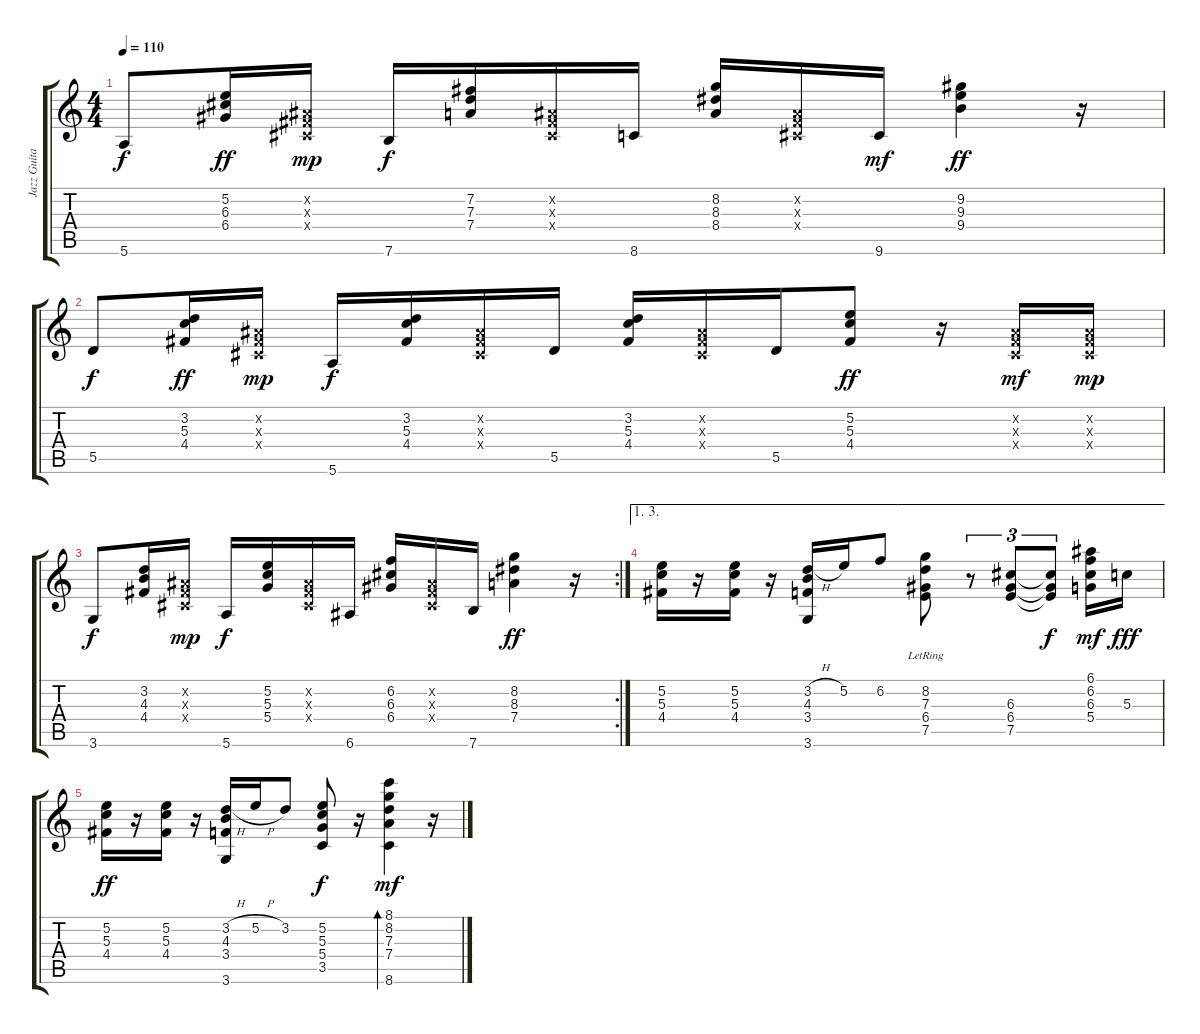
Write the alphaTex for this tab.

\track ("Jazz Guitar" "Jazz Guita") {instrument electricguitarjazz}
\staff {score tabs}
\tuning (E4 B3 G3 D3 A2 E2) {hide}
\ts (4 4)
\tempo 110
\clef g2
\ks c
5.6.8{dy f} (5.2 6.3 6.4).16{dy ff} (-1.2{x} -1.3{x} -1.4{x}).16{dy mp} 7.6.16{dy f} (7.2 7.3 7.4).16 (-1.2{x} -1.3{x} -1.4{x}).16 8.6.16 (8.2 8.3 8.4).16 (-1.2{x} -1.3{x} -1.4{x}).16 9.6.16{dy mf} (9.2 9.3 9.4).4{dy ff} r.16 |
5.5.8{dy f} (3.2 5.3 4.4).16{dy ff} (-1.2{x} -1.3{x} -1.4{x}).16{dy mp} 5.6.16{dy f} (3.2 5.3 4.4).16 (-1.2{x} -1.3{x} -1.4{x}).16 5.5.16 (3.2 5.3 4.4).16 (-1.2{x} -1.3{x} -1.4{x}).16 5.5.16 (5.2 5.3 4.4).8{dy ff} r.16 (-1.2{x} -1.3{x} -1.4{x}).16{dy mf} (-1.2{x} -1.3{x} -1.4{x}).16{dy mp} |
\rc 2
3.6.8{dy f} (3.2 4.3 4.4).16 (-1.2{x} -1.3{x} -1.4{x}).16{dy mp} 5.6.16{dy f} (5.2 5.3 5.4).16 (-1.2{x} -1.3{x} -1.4{x}).16 6.6.16 (6.2 6.3 6.4).16 (-1.2{x} -1.3{x} -1.4{x}).16 7.6.16 (8.2 8.3 7.4).4{dy ff} r.16 |
\ae (1 3)
(5.2 5.3 4.4).16 r.16 (5.2 5.3 4.4).16 r.16 (3.2{h} 4.3 3.4 3.6).16 5.2.16 6.2.8 (8.2{lr} 7.3 6.4 7.5).8 r.8{tu (3 2)} (6.3 6.4 7.5).8{tu (3 2)} (6.3{t} 6.4{t} 7.5{t}).8{tu (3 2) dy f} (6.1 6.2 6.3 5.4).16{dy mf} 5.3.16{dy fff} |
(5.2 5.3 4.4).16{dy ff} r.16 (5.2 5.3 4.4).16 r.16 (3.2{h} 4.3 3.4 3.6).16 5.2{h}.16 3.2.8 (5.2 5.3 5.4 3.5).8{dy f} r.16 (8.1 8.2 7.3 7.4 8.6).4{bd 120 dy mf} r.16
